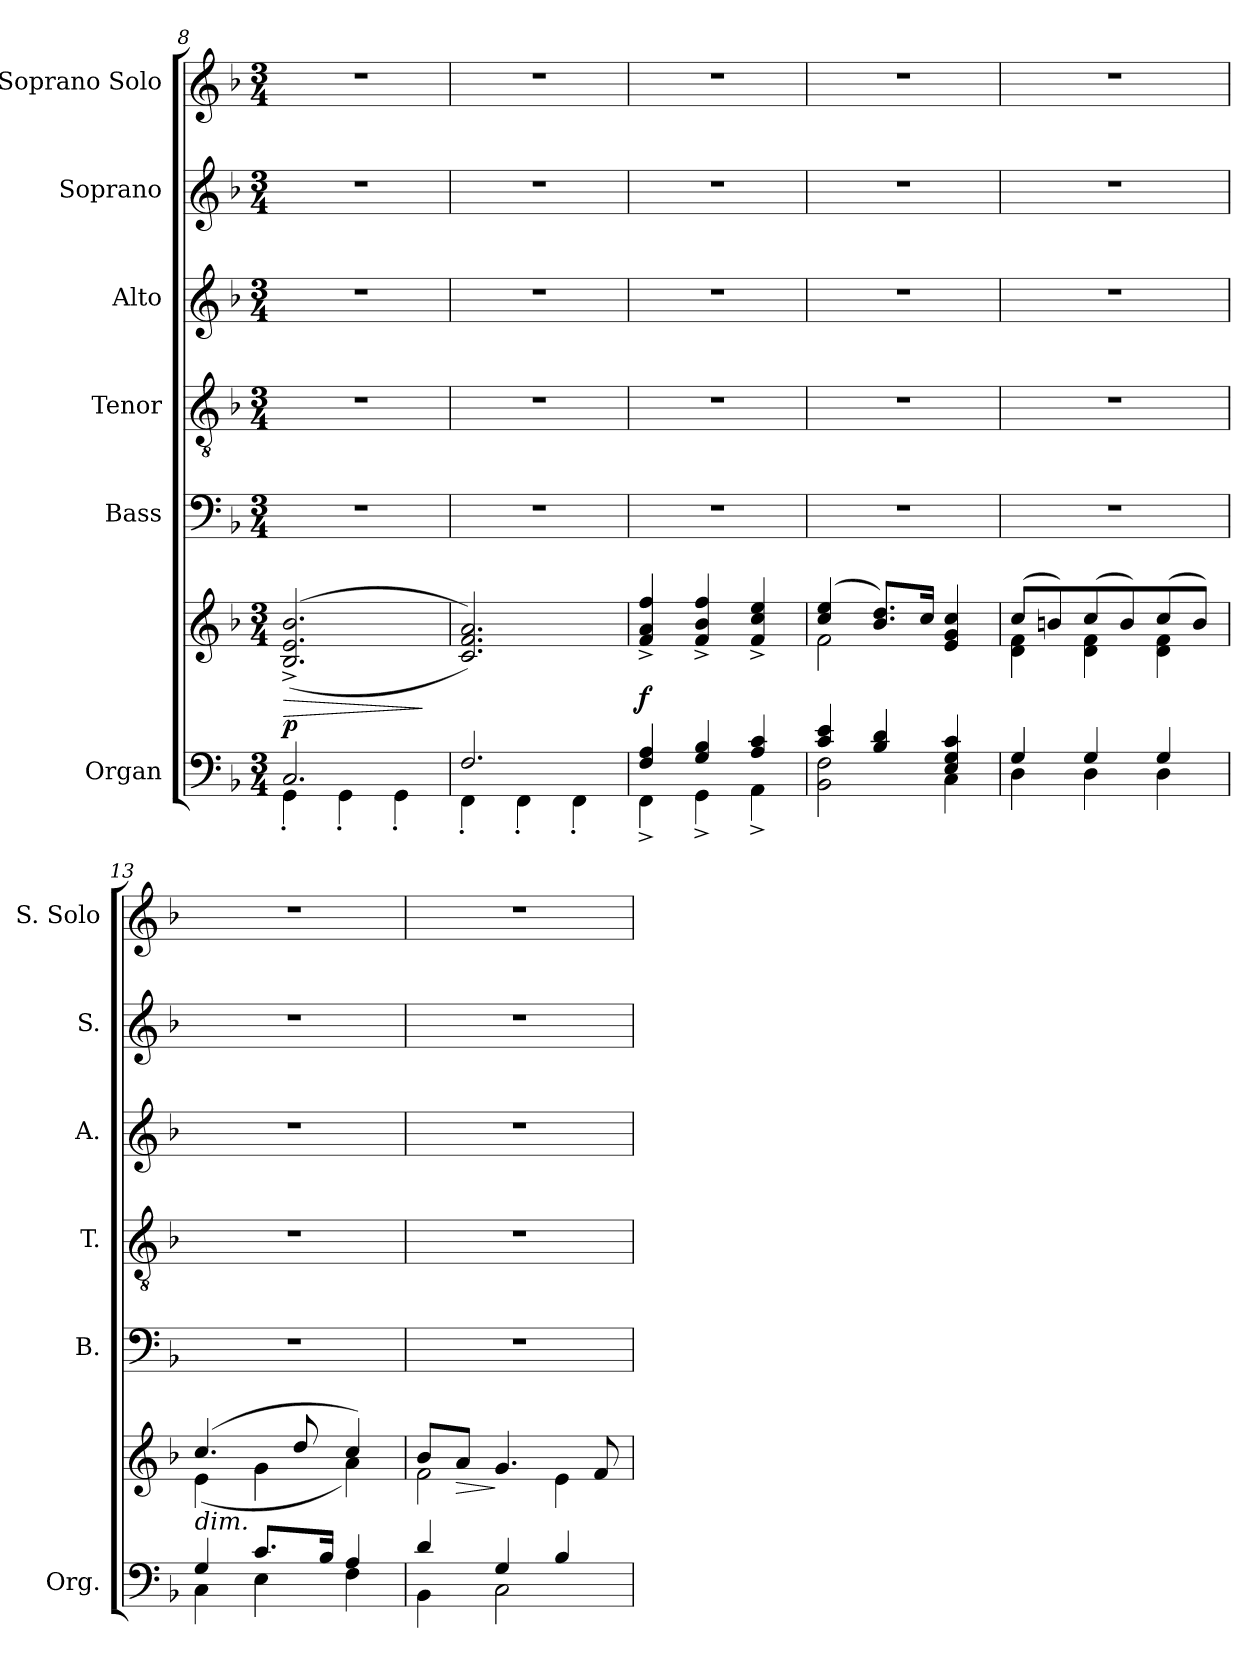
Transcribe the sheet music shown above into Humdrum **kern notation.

**kern	**kern	**dynam	**kern	**kern	**kern	**kern	**kern
*part6	*part6	*part6	*part5	*part4	*part3	*part2	*part1
*staff7	*staff6	*staff6/7	*staff5	*staff4	*staff3	*staff2	*staff1
*I"Organ	*	*	*I"Bass	*I"Tenor	*I"Alto	*I"Soprano	*I"Soprano Solo
*I'Org.	*	*	*I'B.	*I'T.	*I'A.	*I'S.	*I'S. Solo
!!LO:LB:g=z
*clefF4	*clefG2	*	*clefF4	*clefGv2	*clefG2	*clefG2	*clefG2
*	*	*	*	*ITrd7c12	*	*	*
*k[b-]	*k[b-]	*	*k[b-]	*k[b-]	*k[b-]	*k[b-]	*k[b-]
*F:	*F:	*	*F:	*F:	*F:	*F:	*F:
*M3/4	*M3/4	*	*M3/4	*M3/4	*M3/4	*M3/4	*M3/4
=8	=8	=8	=8	=8	=8	=8	=8
*^	*	*	*	*	*	*	*
!	!	!	!LO:HP:b	!LO:N:vis=1	!LO:N:vis=1	!LO:N:vis=1	!LO:N:vis=1	!LO:N:vis=1
2.Ci/	4GG'i\	((2.B-i/^ 2.ei^ 2.b-i^	> p	2.r	2.r	2.r	2.r	2.r
.	4GG'i\	.	.	.	.	.	.	.
.	4GG'i\	.	.	.	.	.	.	.
*v	*v	*	*	*	*	*	*	*
.	.	]	.	.	.	.	.
=9	=9	=9	=9	=9	=9	=9	=9
*^	*	*	*	*	*	*	*
!	!	!	!	!LO:N:vis=1	!LO:N:vis=1	!LO:N:vis=1	!LO:N:vis=1	!LO:N:vis=1
2.Fi/	4FF'i\	2.ci/ 2.fi 2.ai))	.	2.r	2.r	2.r	2.r	2.r
.	4FF'i\	.	.	.	.	.	.	.
.	4FF'i\	.	.	.	.	.	.	.
=10	=10	=10	=10	=10	=10	=10	=10	=10
!	!	!	!	!LO:N:vis=1	!LO:N:vis=1	!LO:N:vis=1	!LO:N:vis=1	!LO:N:vis=1
4Fi/ 4Ai	4FF^i\	4fi/^ 4ai^ 4ffi^	f	2.r	2.r	2.r	2.r	2.r
4Gi/ 4B-i	4GG^i\	4fi/^ 4b-i^ 4ffi^	.	.	.	.	.	.
4Ai/ 4ci	4AA^i\	4fi/^ 4cci^ 4eei^	.	.	.	.	.	.
=11	=11	=11	=11	=11	=11	=11	=11	=11
*	*	*^	*	*	*	*	*	*
!	!	!	!	!	!LO:N:vis=1	!LO:N:vis=1	!LO:N:vis=1	!LO:N:vis=1	!LO:N:vis=1
4ci/ 4ei	2BB-i\ 2Fi	(4cci/ 4eei	2fi\	.	2.r	2.r	2.r	2.r	2.r
4B-i/ 4di	.	8.b-i/ 8.ddiL)	.	.	.	.	.	.	.
.	.	16cci/Jk	.	.	.	.	.	.	.
4Ei/ 4Gi 4ci	4Ci\	4ei/ 4gi 4cci	4ryy	.	.	.	.	.	.
=12	=12	=12	=12	=12	=12	=12	=12	=12	=12
!	!	!	!	!	!LO:N:vis=1	!LO:N:vis=1	!LO:N:vis=1	!LO:N:vis=1	!LO:N:vis=1
4Gi/	4Di\	(8cci/L	4di\ 4fi	.	2.r	2.r	2.r	2.r	2.r
.	.	8bni/)	.	.	.	.	.	.	.
4Gi/	4Di\	(8cci/	4di\ 4fi	.	.	.	.	.	.
.	.	8bi/)	.	.	.	.	.	.	.
4Gi/	4Di\	(8cci/	4di\ 4fi	.	.	.	.	.	.
.	.	8bi/J)	.	.	.	.	.	.	.
=13	=13	=13	=13	=13	=13	=13	=13	=13	=13
!	!	!LO:TX:b:i:t=dim.	!	!	!	!	!	!	!
!	!	!	!	!	!LO:N:vis=1	!LO:N:vis=1	!LO:N:vis=1	!LO:N:vis=1	!LO:N:vis=1
4Gi/	4Ci\	(4.cci/	(4ei\	.	2.r	2.r	2.r	2.r	2.r
8.ci/L	4Ei\	.	4gi\	.	.	.	.	.	.
.	.	8ddi/	.	.	.	.	.	.	.
16B-i/Jk	.	.	.	.	.	.	.	.	.
4Ai/	4Fi\	4cci/)	4ai\)	.	.	.	.	.	.
=14	=14	=14	=14	=14	=14	=14	=14	=14	=14
!	!	!	!	!	!LO:N:vis=1	!LO:N:vis=1	!LO:N:vis=1	!LO:N:vis=1	!LO:N:vis=1
4di/	4BB-i\	8b-i/L	2fi\	.	2.r	2.r	2.r	2.r	2.r
!	!	!	!	!LO:HP:b	!	!	!	!	!
.	.	8ai/J	.	>	.	.	.	.	.
4Gi/	2Ci\	4.gi/	.	]	.	.	.	.	.
4B-i/	.	.	4ei\	.	.	.	.	.	.
.	.	8fi/	.	.	.	.	.	.	.
*v	*v	*	*	*	*	*	*	*	*
*	*v	*v	*	*	*	*	*	*
=	=	=	=	=	=	=	=
*-	*-	*-	*-	*-	*-	*-	*-
